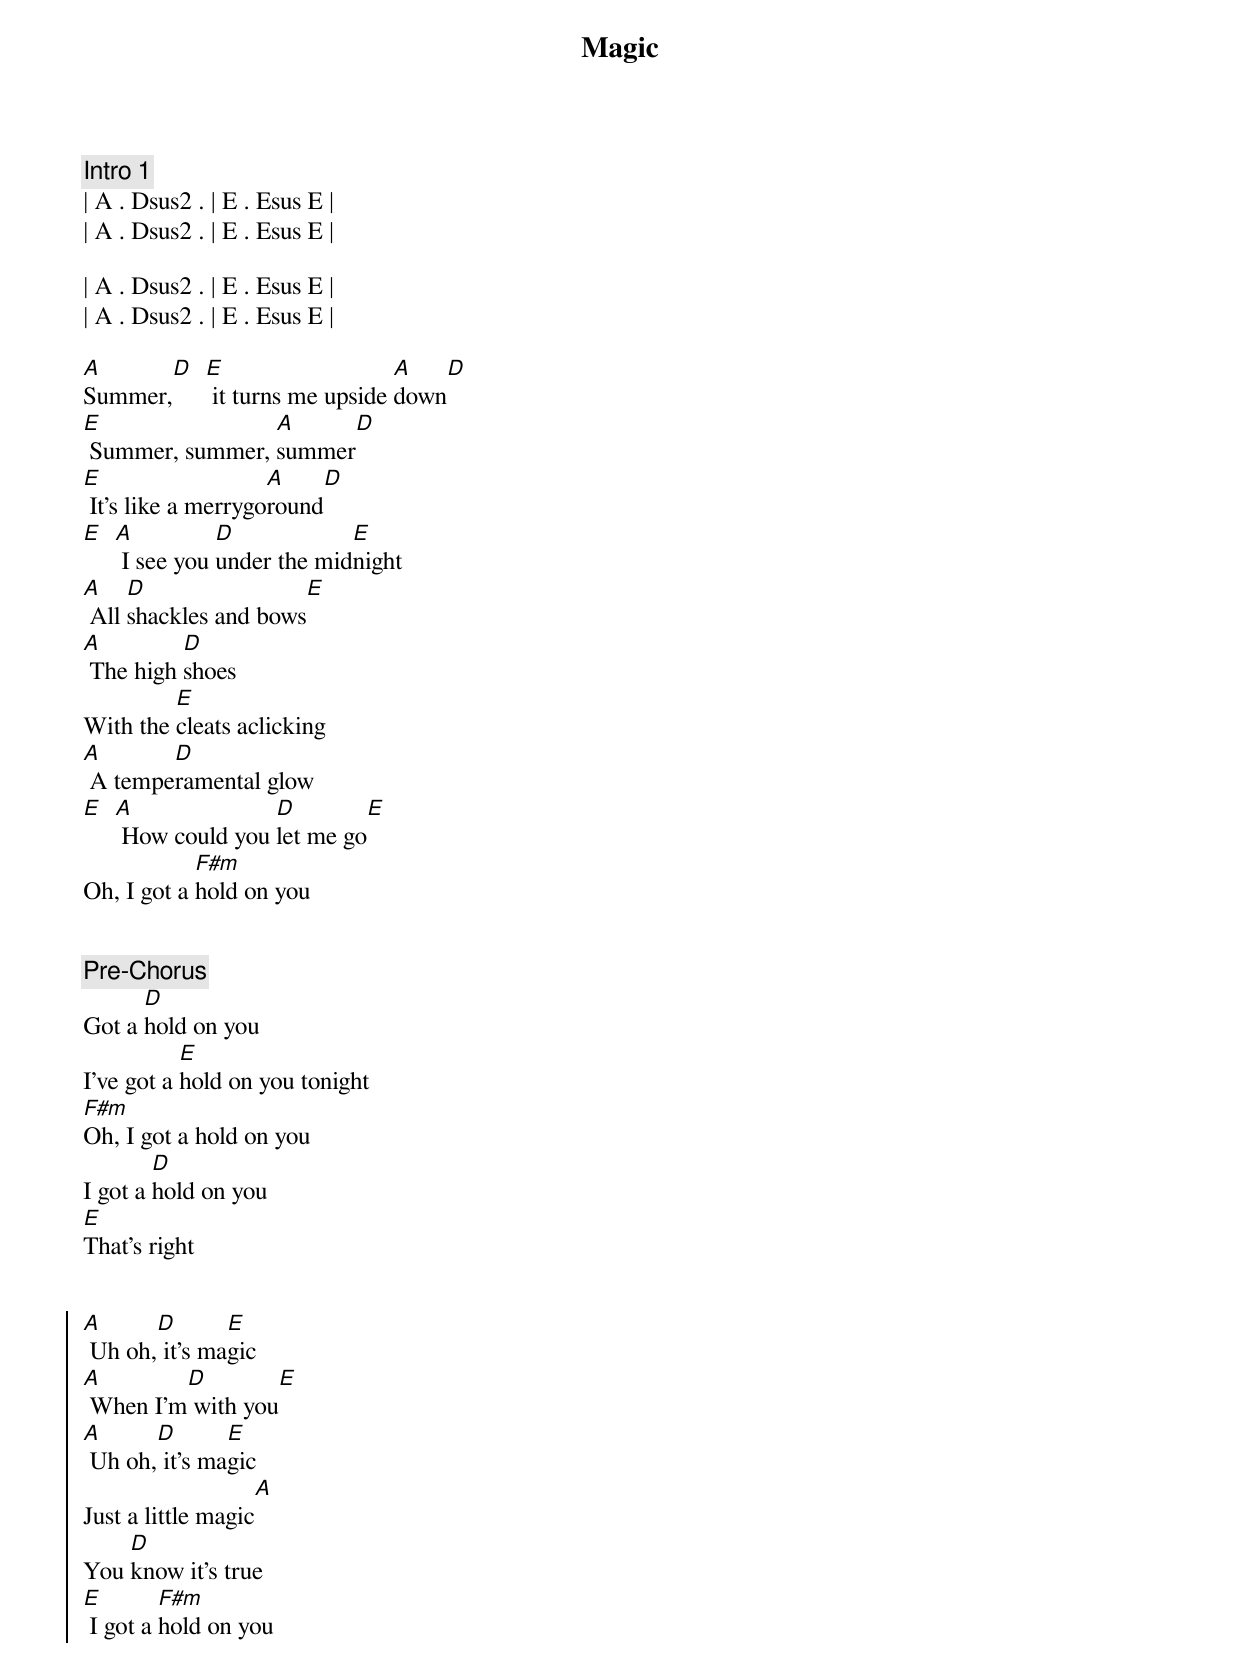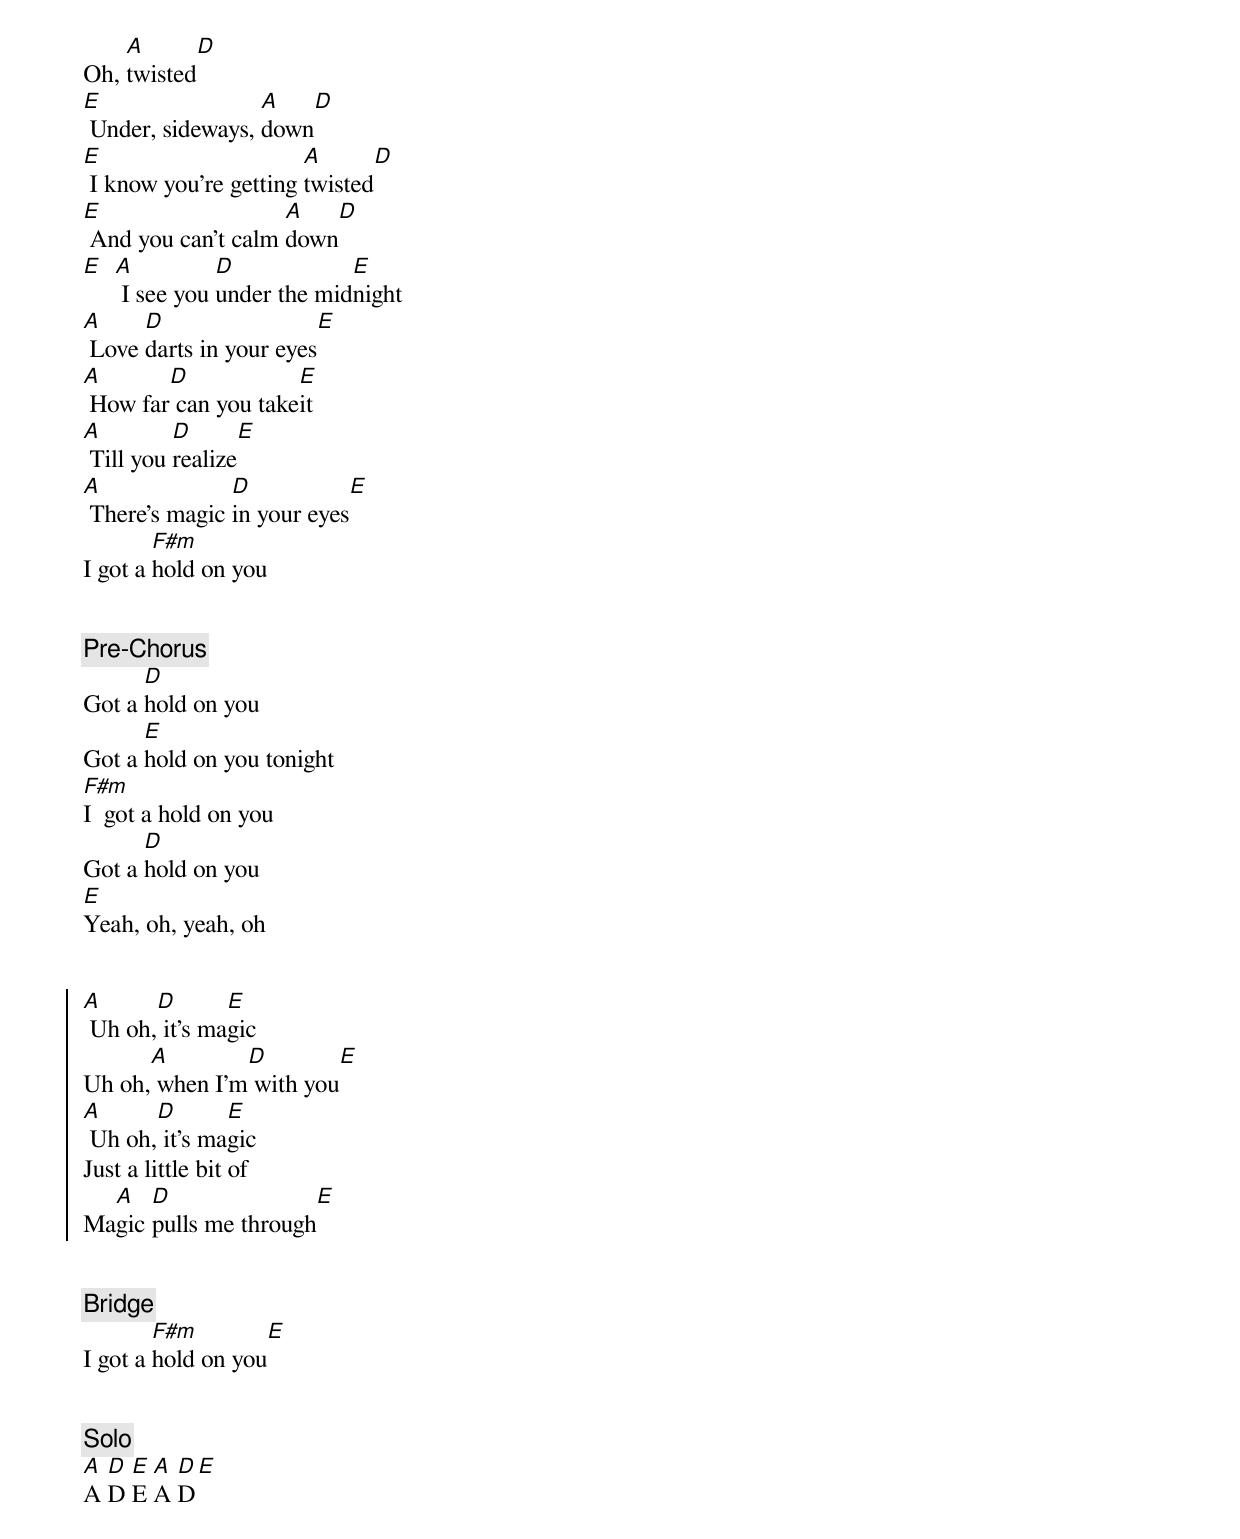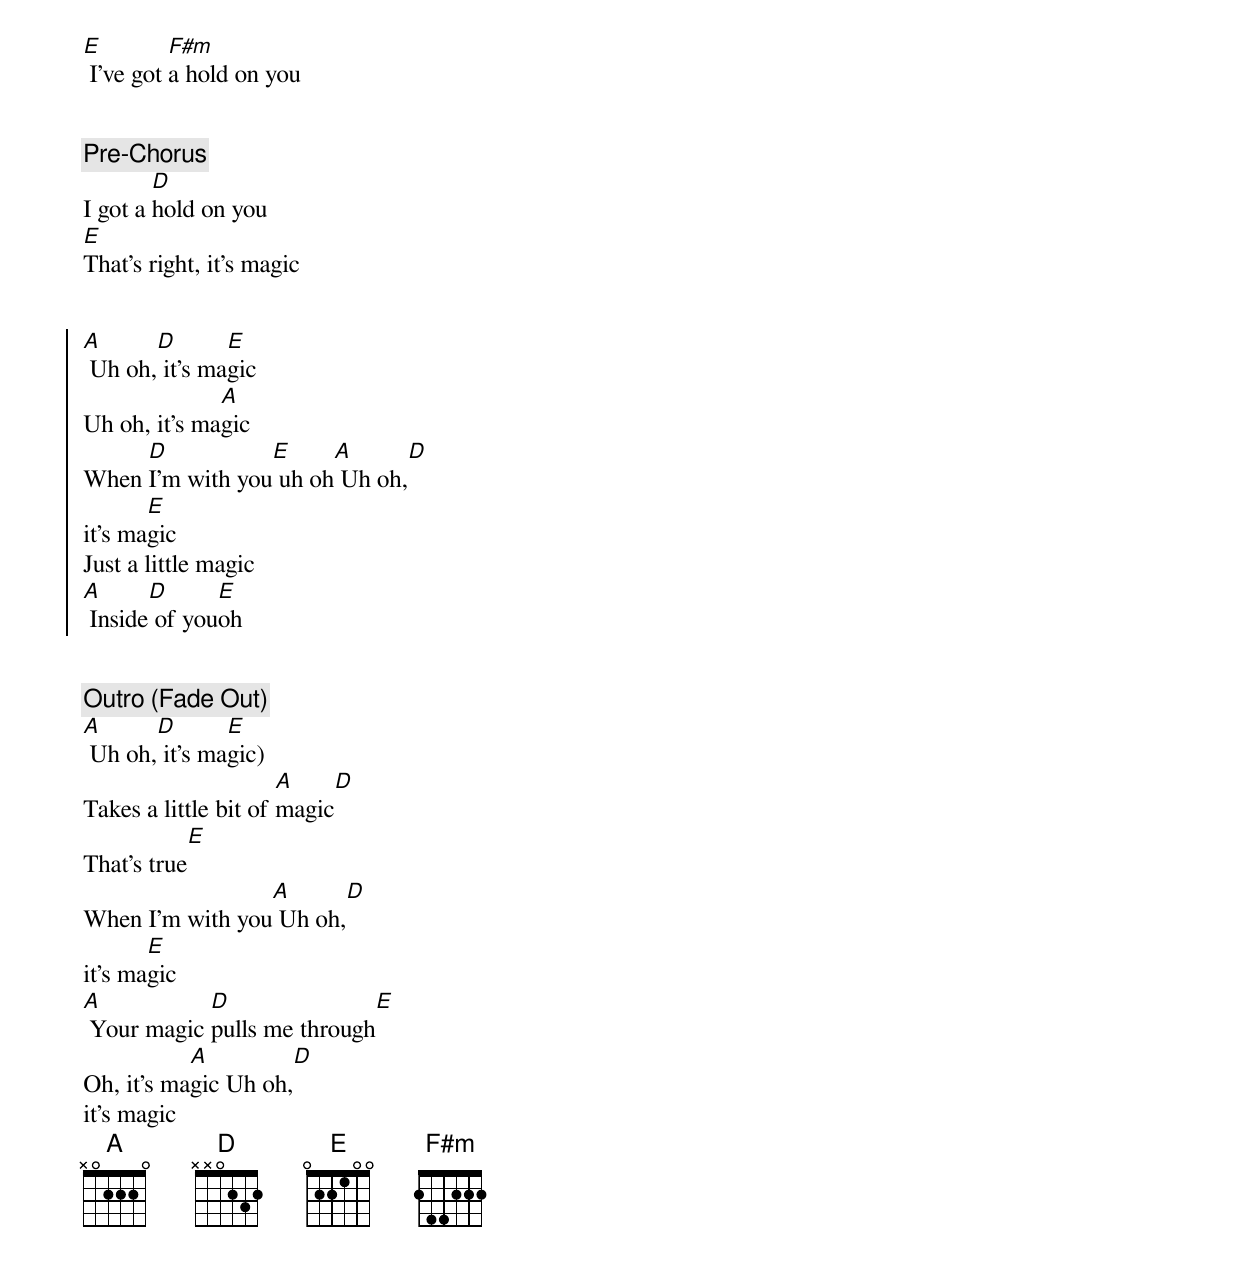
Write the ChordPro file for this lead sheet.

{title: Magic}
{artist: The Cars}
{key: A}
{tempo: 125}
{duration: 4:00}

{comment: Intro 1}
| A . Dsus2 . | E . Esus E |
| A . Dsus2 . | E . Esus E |

| A . Dsus2 . | E . Esus E |
| A . Dsus2 . | E . Esus E |

{start_of_verse}
[A]Summer,[D]  [E] it turns me upside [A]down[D]
[E] Summer, summer, [A]summer[D]
[E] It's like a merrygo[A]round[D]
[E]  [A] I see you [D]under the mid[E]night
[A] All [D]shackles and bows[E]
[A] The high [D]shoes
With the [E]cleats aclicking
[A] A tempe[D]ramental glow
[E]  [A] How could you [D]let me go[E]
Oh, I got a [F#m]hold on you
{end_of_verse}


{comment: Pre-Chorus}
Got a [D]hold on you
I've got a [E]hold on you tonight
[F#m]Oh, I got a hold on you
I got a [D]hold on you
[E]That's right


{start_of_chorus}
[A] Uh oh,[D] it's ma[E]gic
[A] When I'm[D] with you[E]
[A] Uh oh,[D] it's ma[E]gic
Just a little magic[A]
You [D]know it's true
[E] I got a [F#m]hold on you
{end_of_chorus}


{start_of_verse}
Oh, [A]twisted[D]
[E] Under, sideways, [A]down[D]
[E] I know you're getting [A]twisted[D]
[E] And you can't calm [A]down[D]
[E]  [A] I see you [D]under the mid[E]night
[A] Love [D]darts in your eyes[E]
[A] How far[D] can you take[E]it
[A] Till you [D]realize[E]
[A] There's magic [D]in your eyes[E]
I got a [F#m]hold on you
{end_of_verse}


{comment: Pre-Chorus}
Got a [D]hold on you
Got a [E]hold on you tonight
[F#m]I  got a hold on you
Got a [D]hold on you
[E]Yeah, oh, yeah, oh


{start_of_chorus}
[A] Uh oh,[D] it's ma[E]gic
Uh oh,[A] when I'm[D] with you[E]
[A] Uh oh,[D] it's ma[E]gic
Just a little bit of
Ma[A]gic [D]pulls me through[E]
{end_of_chorus}


{comment: Bridge}
I got a [F#m]hold on you[E]


{comment: Solo}
[A]A [D]D [E]E [A]A [D]D[E]
[E] I've got [F#m]a hold on you


{comment: Pre-Chorus}
I got a [D]hold on you
[E]That's right, it's magic


{start_of_chorus}
[A] Uh oh,[D] it's ma[E]gic
Uh oh, it's ma[A]gic
When [D]I'm with you[E] uh oh[A] Uh oh,[D]
it's ma[E]gic
Just a little magic
[A] Inside[D] of you[E]oh
{end_of_chorus}


{comment: Outro (Fade Out)}
[A] Uh oh,[D] it's ma[E]gic)
Takes a little bit of [A]magic[D]
That's true[E]
When I'm with you[A] Uh oh,[D]
it's ma[E]gic
[A] Your magic [D]pulls me through[E]
Oh, it's ma[A]gic Uh oh,[D]
it's magic
